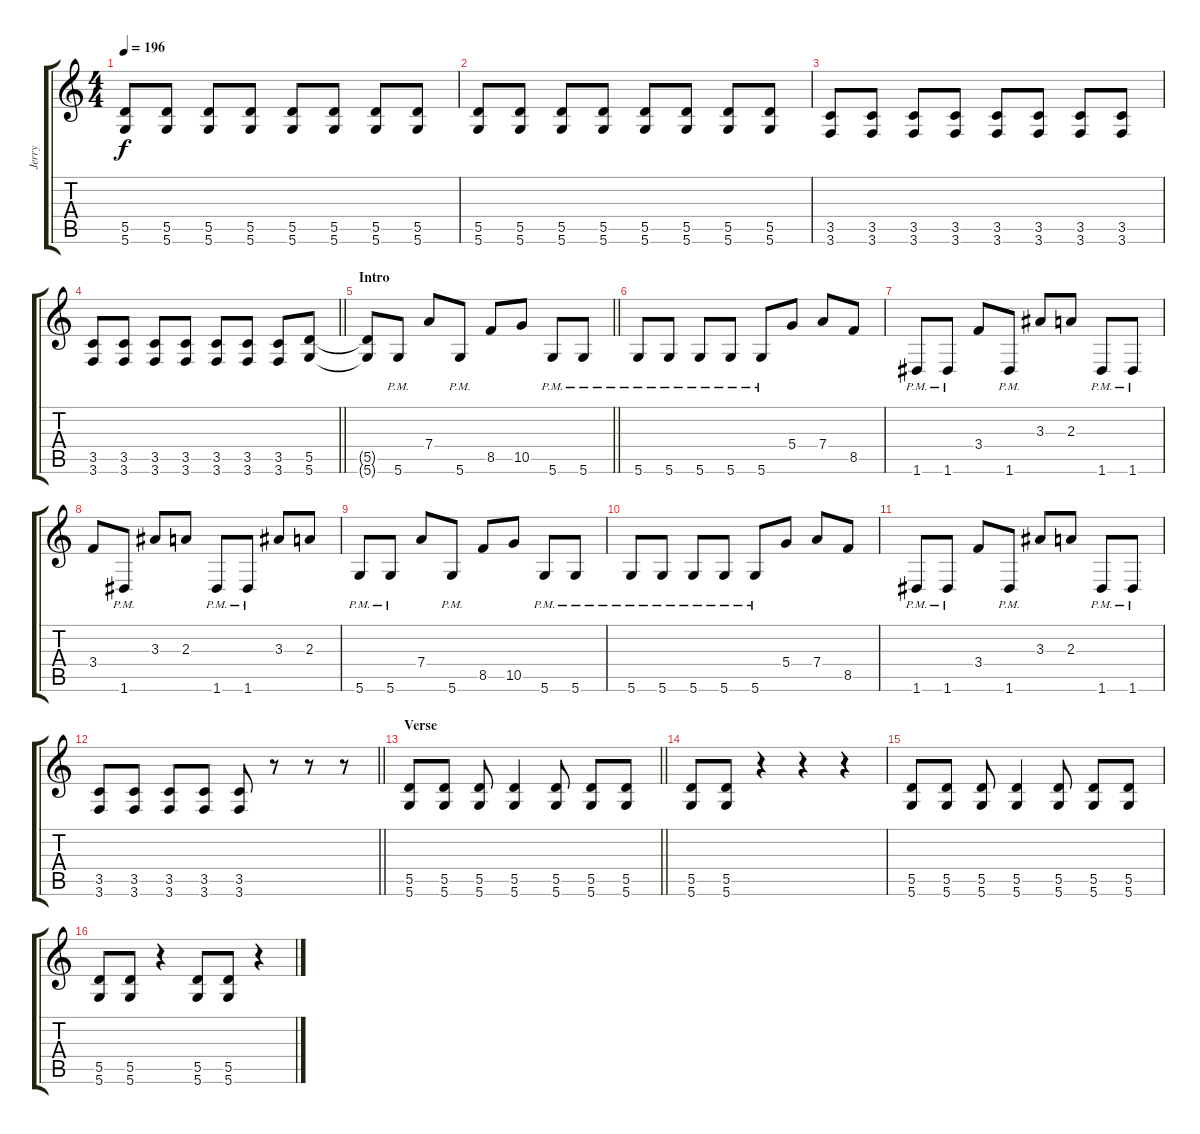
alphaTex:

\track ("Jerry" "Jerry") {instrument distortionguitar}
\staff {score tabs}
\tuning (E4 B3 G3 D3 A2 D2) {hide}
\ts (4 4)
\tempo 196
\clef g2
\ks c
(5.5 5.6).8{dy f} (5.5 5.6).8 (5.5 5.6).8 (5.5 5.6).8 (5.5 5.6).8 (5.5 5.6).8 (5.5 5.6).8 (5.5 5.6).8 |
(5.5 5.6).8 (5.5 5.6).8 (5.5 5.6).8 (5.5 5.6).8 (5.5 5.6).8 (5.5 5.6).8 (5.5 5.6).8 (5.5 5.6).8 |
(3.5 3.6).8 (3.5 3.6).8 (3.5 3.6).8 (3.5 3.6).8 (3.5 3.6).8 (3.5 3.6).8 (3.5 3.6).8 (3.5 3.6).8 |
\barLineRight lightlight
(3.5 3.6).8 (3.5 3.6).8 (3.5 3.6).8 (3.5 3.6).8 (3.5 3.6).8 (3.5 3.6).8 (3.5 3.6).8 (5.5 5.6).8 |
\section ("" "Intro")
\barLineRight lightlight
(5.5{t} 5.6{t}).8 5.6{pm}.8 7.4.8 5.6{pm}.8 8.5.8 10.5.8 5.6{pm}.8 5.6{pm}.8 |
5.6{pm}.8 5.6{pm}.8 5.6{pm}.8 5.6{pm}.8 5.6{pm}.8 5.4.8 7.4.8 8.5.8 |
1.6{pm}.8 1.6{pm}.8 3.4.8 1.6{pm}.8 3.3.8 2.3.8 1.6{pm}.8 1.6{pm}.8 |
3.4.8 1.6{pm}.8 3.3.8 2.3.8 1.6{pm}.8 1.6{pm}.8 3.3.8 2.3.8 |
5.6{pm}.8 5.6{pm}.8 7.4.8 5.6{pm}.8 8.5.8 10.5.8 5.6{pm}.8 5.6{pm}.8 |
5.6{pm}.8 5.6{pm}.8 5.6{pm}.8 5.6{pm}.8 5.6{pm}.8 5.4.8 7.4.8 8.5.8 |
1.6{pm}.8 1.6{pm}.8 3.4.8 1.6{pm}.8 3.3.8 2.3.8 1.6{pm}.8 1.6{pm}.8 |
\barLineRight lightlight
(3.5 3.6).8 (3.5 3.6).8 (3.5 3.6).8 (3.5 3.6).8 (3.5 3.6).8 r.8 r.8 r.8 |
\section ("" "Verse")
\barLineRight lightlight
(5.5 5.6).8 (5.5 5.6).8 (5.5 5.6).8 (5.5 5.6).4 (5.5 5.6).8 (5.5 5.6).8 (5.5 5.6).8 |
(5.5 5.6).8 (5.5 5.6).8 r.4 r.4 r.4 |
(5.5 5.6).8 (5.5 5.6).8 (5.5 5.6).8 (5.5 5.6).4 (5.5 5.6).8 (5.5 5.6).8 (5.5 5.6).8 |
(5.5 5.6).8 (5.5 5.6).8 r.4 (5.5 5.6).8 (5.5 5.6).8 r.4
